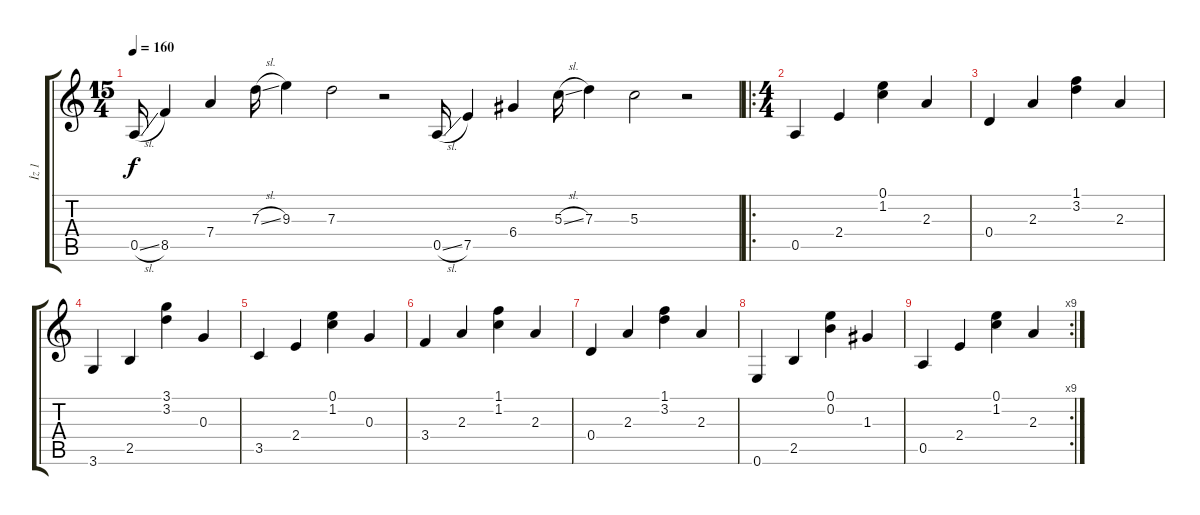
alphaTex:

\track ("İz 1" "İz 1") {instrument acousticguitarnylon}
\staff {score tabs}
\tuning (E4 B3 G3 D3 A2 E2) {hide}
\ts (15 4)
\tempo 160
\clef g2
\ks c
0.5{sl}.16{dy f instrument acousticguitarnylon} 8.5.4 7.4.4 7.3{sl}.16 9.3.4 7.3.2 r.2 0.5{sl}.16 7.5.4 6.4.4 5.3{sl}.16 7.3.4 5.3.2 r.2 |
\ro
\ts (4 4)
0.5.4 2.4.4 (0.1 1.2).4 2.3.4 |
0.4.4 2.3.4 (1.1 3.2).4 2.3.4 |
3.6.4 2.5.4 (3.1 3.2).4 0.3.4 |
3.5.4 2.4.4 (0.1 1.2).4 0.3.4 |
3.4.4 2.3.4 (1.1 1.2).4 2.3.4 |
0.4.4 2.3.4 (1.1 3.2).4 2.3.4 |
0.6.4 2.5.4 (0.1 0.2).4 1.3.4 |
\rc 9
0.5.4 2.4.4 (0.1 1.2).4 2.3.4
